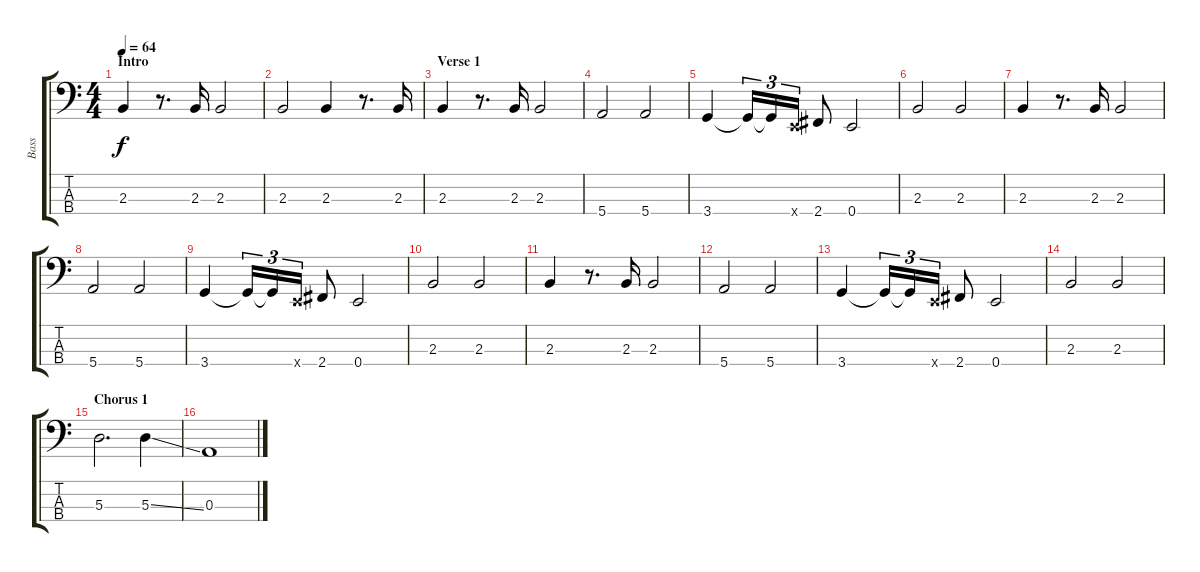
\track ("Bass" "Bass") {instrument electricbasspick}
\staff {score tabs}
\tuning (G2 D2 A1 E1) {hide}
\ts (4 4)
\section ("" "Intro")
\tempo 64
\clef f4
\ks c
2.3.4{dy f instrument electricbasspick} r.8{d} 2.3.16 2.3.2 |
2.3.2 2.3.4 r.8{d} 2.3.16 |
\section ("" "Verse 1")
2.3.4 r.8{d} 2.3.16 2.3.2 |
5.4.2 5.4.2 |
3.4.4 3.4{t}.16{tu (3 2)} 3.4{t}.16{tu (3 2)} 0.4{x}.16{tu (3 2)} 2.4.8 0.4.2 |
2.3.2 2.3.2 |
2.3.4 r.8{d} 2.3.16 2.3.2 |
5.4.2 5.4.2 |
3.4.4 3.4{t}.16{tu (3 2)} 3.4{t}.16{tu (3 2)} 0.4{x}.16{tu (3 2)} 2.4.8 0.4.2 |
2.3.2 2.3.2 |
2.3.4 r.8{d} 2.3.16 2.3.2 |
5.4.2 5.4.2 |
3.4.4 3.4{t}.16{tu (3 2)} 3.4{t}.16{tu (3 2)} 0.4{x}.16{tu (3 2)} 2.4.8 0.4.2 |
2.3.2 2.3.2 |
\section ("" "Chorus 1")
5.3.2{d} 5.3{ss}.4 |
0.3.1
